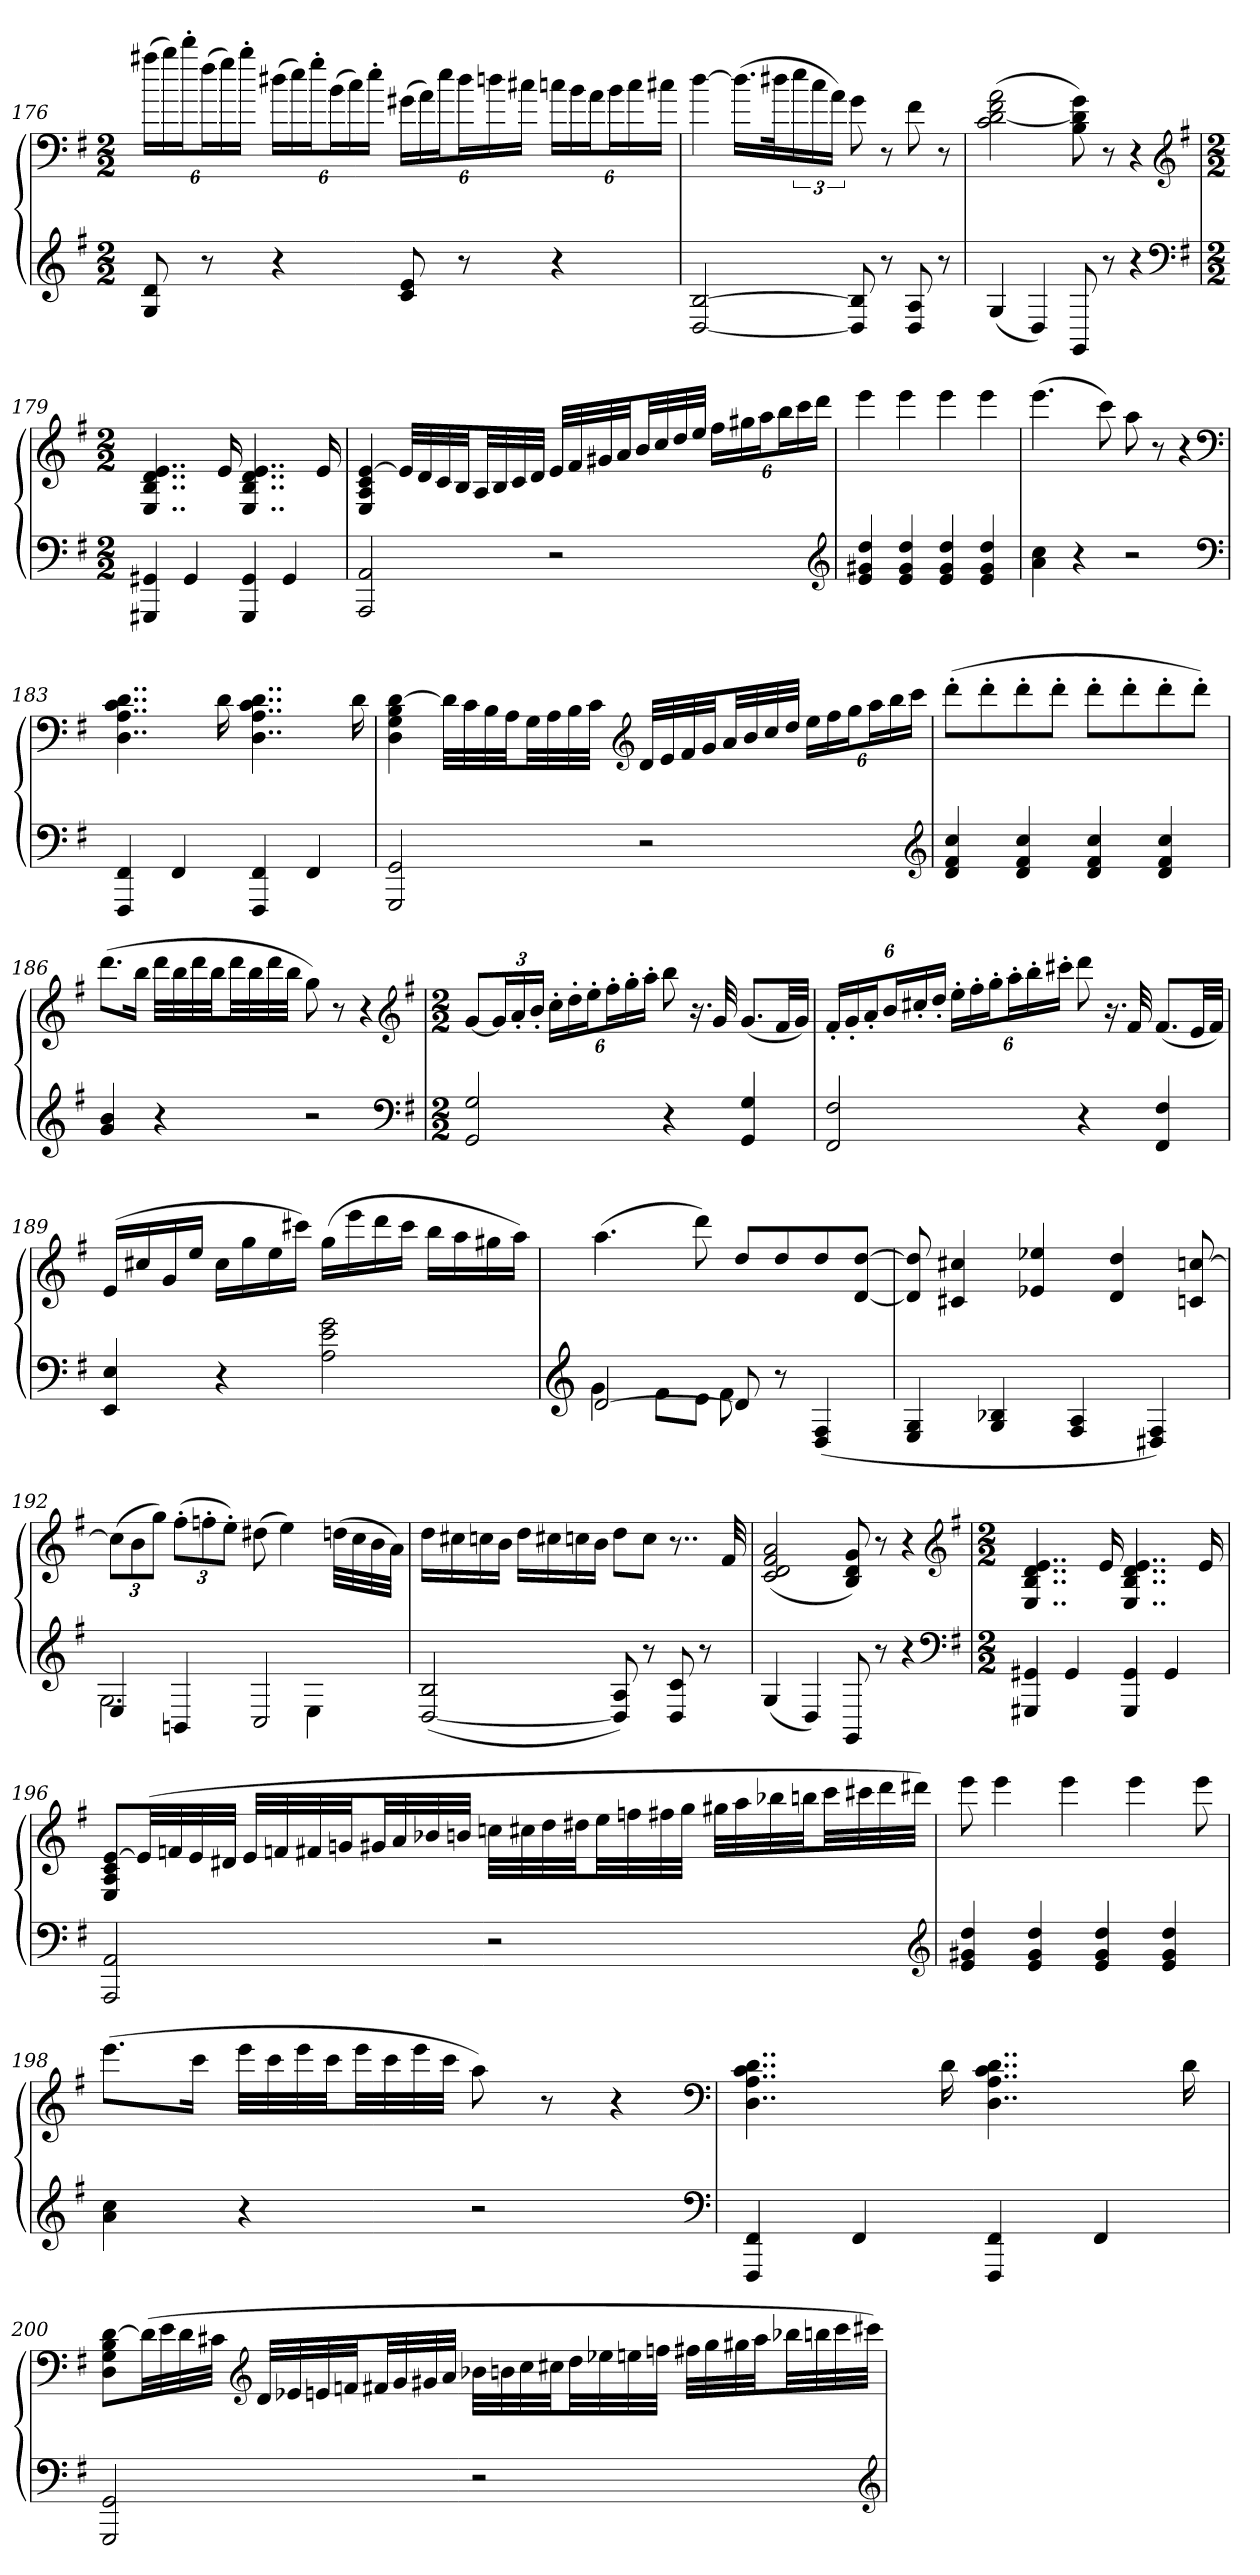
**kern	**kern
*part1	*part1
*staff2	*staff1
*clefG2	*clefF4
*k[f#]	*k[f#]
*G:	*G:
*M2/2	*M2/2
=176	=176
8G 8d	(24aa#XLL
.	24bb)
.	24ddd'J
8r	(24ff#L
.	24gg)
.	24bb'JJ
4r	(24dd#XLL
.	24ee)
.	24gg'J
.	(24bL
.	24cc)
.	24ee'JJ
8c 8e	(24g#XLL
.	24a)
.	24eeJ
8r	24dd#L
.	24ddn
.	24cc#XJJ
4r	24ccnLL
.	24b
.	24aJ
.	24bL
.	24cc
.	24cc#XJJ
=177	=177
[2D [2B	[4dd
.	(16.ddLL]
.	32dd#XK
.	24ee
.	24cc
.	24aJJ)
8D] 8B]	8g
8r	8r
8D 8A	8f#
8r	8r
=178	=178
(4G	(2c [2d 2f# 2a
4D)	.
8GG	8B 8d] 8g)
8r	8r
4r	4r
*clefF4	*clefG2
*k[f#]	*k[f#]
*G:	*G:
=179	=179
*M2/2	*M2/2
4GGG#X 4GG#X	4..E 4..B 4..d 4..e
4GG#	.
.	16e
4GGG# 4GG#	4..E 4..B 4..d 4..e
4GG#	.
.	16e
=180	=180
2AAA 2AA	4E 4A 4c [4e
.	32eLLL]
.	32d
.	32c
.	32BJJ
.	32ALL
.	32B
.	32c
.	32dJJJ
2r	32eLLL
.	32f#
.	32g#X
.	32aJJ
.	32bLL
.	32cc
.	32dd
.	32eeJJJ
.	24ff#LL
.	24gg#X
.	24aaJ
.	24bbL
.	24ccc
.	24dddJJ
*clefG2	*
=181	=181
4e 4g#X 4dd	4eee
4e 4g# 4dd	4eee
4e 4g# 4dd	4eee
4e 4g# 4dd	4eee
=182	=182
4a 4cc	(4.eee
4r	.
.	8ccc)
2r	8aa
.	8r
.	4r
*clefF4	*clefF4
=183	=183
4FFF# 4FF#	4..D 4..A 4..c 4..d
4FF#	.
.	16d
4FFF# 4FF#	4..D 4..A 4..c 4..d
4FF#	.
.	16d
=184	=184
2GGG 2GG	4D 4G 4B [4d
.	32dLLL]
.	32c
.	32B
.	32AJJ
.	32GLL
.	32A
.	32B
.	32cJJJ
*	*clefG2
2r	32dLLL
.	32e
.	32f#
.	32gJJ
.	32aLL
.	32b
.	32cc
.	32ddJJJ
.	24eeLL
.	24ff#
.	24ggJ
.	24aaL
.	24bb
.	24cccJJ
*clefG2	*
=185	=185
4d 4f# 4cc	(8ddd'L
.	8ddd'
4d 4f# 4cc	8ddd'
.	8ddd'J
4d 4f# 4cc	8ddd'L
.	8ddd'
4d 4f# 4cc	8ddd'
.	8ddd'J)
=186	=186
4g 4b	(8.dddL
.	16bbJk
4r	32dddLLL
.	32bb
.	32ddd
.	32bbJJ
.	32dddLL
.	32bb
.	32ddd
.	32bbJJJ
2r	8gg)
.	8r
.	4r
*clefF4	*clefG2
*k[f#]	*k[f#]
*G:	*G:
=187	=187
*M2/2	*M2/2
2GG 2G	[8gL
.	24gL]
.	24a'
.	24b'JJ
.	24cc'LL
.	24dd'
.	24ee'J
.	24ff#'L
.	24gg'
.	24aa'JJ
4r	8bb
.	16.r
.	32g
4GG 4G	(8.gL
.	32f#LL
.	32gJJJ)
=188	=188
2FF# 2F#	24f#'LL
.	24g'
.	24a'J
.	24bL
.	24cc#X'
.	24dd'JJ
.	24ee'LL
.	24ff#'
.	24gg'J
.	24aa'L
.	24bb'
.	24ccc#X'JJ
4r	8ddd
.	16.r
.	32f#
4FF# 4F#	(8.f#L
.	32eLL
.	32f#JJJ)
=189	=189
4EE 4E	(16eLL
.	16cc#X
.	16g
.	16eeJJ
4r	16cc#LL
.	16gg
.	16ee
.	16ccc#XJJ)
2A 2e 2g	(16ggLL
.	16eee
.	16ddd
.	16ccc#JJ
.	16bbLL
.	16aa
.	16gg#X
.	16aaJJ)
=190	=190
*clefG2	*
*^	*
[2d	4g	(4.aa
.	8f#L	.
.	8eJ	8ddd)
8d]	8f#	8ddL
8r	4.ryy	8dd
(4D 4F#	.	8dd
.	.	[8d [8ddJ
*v	*v	*
=191	=191
4E 4G	8d] 8dd]
.	4c#X 4cc#X
4G 4B-X	.
.	4e-X 4ee-X
4F# 4A	.
.	4d 4dd
4D#X 4F#)	.
.	8cn [8ccn
=192	=192
*^	*
4E	2.G	(12ccL]
.	.	12b
.	.	12ggJ)
4BBn	.	(12ff#'L
.	.	12ffn'
.	.	12ee'J)
2C	.	(8dd#X
.	.	4ee)
.	4E	.
.	.	(32ddnLLL
.	.	32cc
.	.	32b
.	.	32aJJJ)
*v	*v	*
=193	=193
([2D 2B	16ddLL
.	16cc#X
.	16ccn
.	16bJJ
.	16ddLL
.	16cc#X
.	16ccn
.	16bJJ
8D] 8A)	8ddL
8r	8ccJ
8D 8c	8..r
8r	.
.	32f#
=194	=194
(4G	(2c 2d 2f# 2a
4D)	.
8GG	8B 8d 8g)
8r	8r
4r	4r
*clefF4	*clefG2
*k[f#]	*k[f#]
*G:	*G:
=195	=195
*M2/2	*M2/2
4GGG#X 4GG#X	4..E 4..B 4..d 4..e
4GG#	.
.	16e
4GGG# 4GG#	4..E 4..B 4..d 4..e
4GG#	.
.	16e
=196	=196
2AAA 2AA	8E 8A 8c [8eL
.	(32eLL]
.	32fn
.	32e
.	32d#XJJJ
.	32eLLL
.	32fn
.	32f#X
.	32gnJJ
.	32g#XLL
.	32a
.	32b-X
.	32bnJJJ
2r	32ccnLLL
.	32cc#X
.	32dd
.	32dd#XJJ
.	32eeLL
.	32ffn
.	32ff#X
.	32ggJJJ
.	32gg#XLLL
.	32aa
.	32bb-X
.	32bbnJJ
.	32cccLL
.	32ccc#X
.	32ddd
.	32ddd#XJJJ)
*clefG2	*
=197	=197
4e 4g#X 4dd	8eee
.	4eee
4e 4g# 4dd	.
.	4eee
4e 4g# 4dd	.
.	4eee
4e 4g# 4dd	.
.	8eee
=198	=198
4a 4cc	(8.eeeL
.	16cccJk
4r	32eeeLLL
.	32ccc
.	32eee
.	32cccJJ
.	32eeeLL
.	32ccc
.	32eee
.	32cccJJJ
2r	8aa)
.	8r
.	4r
*clefF4	*clefF4
=199	=199
4FFF# 4FF#	4..D 4..A 4..c 4..d
4FF#	.
.	16d
4FFF# 4FF#	4..D 4..A 4..c 4..d
4FF#	.
.	16d
=200	=200
2GGG 2GG	8D 8G 8B [8dL
.	(32dLL]
.	32e
.	32d
.	32c#XJJJ
*	*clefG2
.	32dLLL
.	32e-X
.	32en
.	32fnJJ
.	32f#XLL
.	32g
.	32g#X
.	32aJJJ
2r	32b-XLLL
.	32bn
.	32cc
.	32cc#XJJ
.	32ddLL
.	32ee-X
.	32een
.	32ffnJJJ
.	32ff#XLLL
.	32gg
.	32gg#X
.	32aaJJ
.	32bb-XLL
.	32bbn
.	32ccc
.	32ccc#XJJJ)
*clefG2	*
=	=
*-	*-
